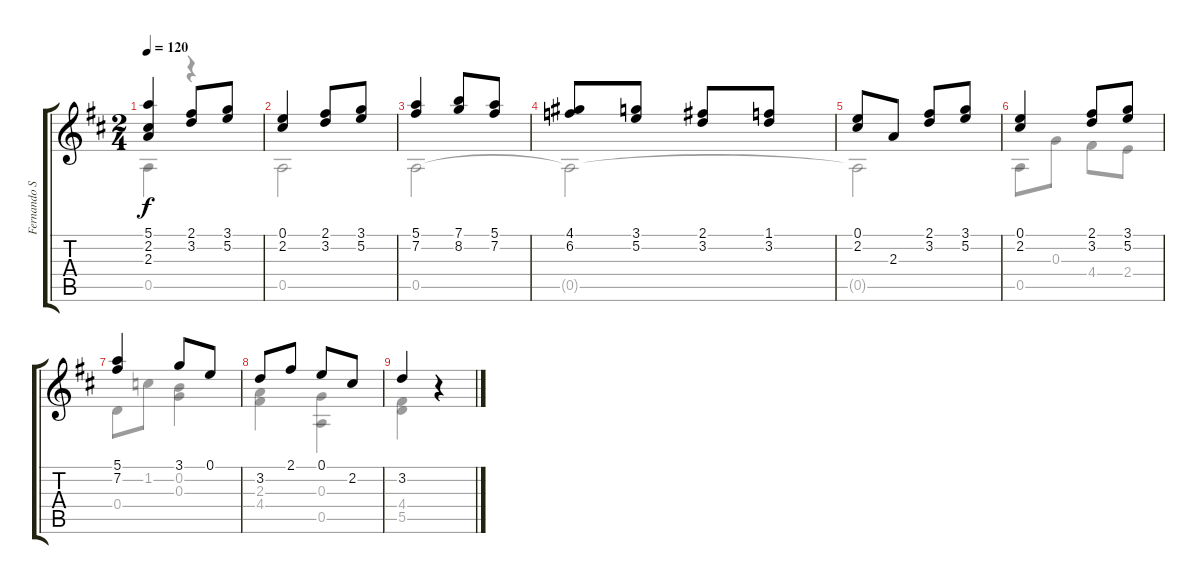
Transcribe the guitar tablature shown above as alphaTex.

\track ("Fernando Sor" "Fernando S") {instrument acousticguitarnylon}
\staff {score tabs}
\tuning (E4 B3 G3 D3 A2 E2) {hide}
\voice
\ts (2 4)
\tempo 120
\clef g2
\ks d
(5.1 2.2 2.3).4{dy f} (2.1 3.2).8 (3.1 5.2).8 |
(0.1 2.2).4 (2.1 3.2).8 (3.1 5.2).8 |
(5.1 7.2).4 (7.1 8.2).8 (5.1 7.2).8 |
(4.1 6.2).8 (3.1 5.2).8 (2.1 3.2).8 (1.1 3.2).8 |
(0.1 2.2).8 2.3.8 (2.1 3.2).8 (3.1 5.2).8 |
(0.1 2.2).4 (2.1 3.2).8 (3.1 5.2).8 |
(5.1 7.2).4 3.1.8 0.1.8 |
3.2.8 2.1.8 0.1.8 2.2.8 |
3.2.4 r.4
\voice
\clef g2
\ottava regular
\simile none
\ks d
0.5{t}.4{dy f} r.4 |
0.5.2 |
0.5.2 |
0.5{t}.2 |
0.5{t}.2 |
0.5.8 0.3.8 4.4.8 2.4.8 |
0.4.8 1.2.8 (0.2 0.3).4 |
(2.3 4.4).4 (0.3 0.5).4 |
(4.4 5.5).4 r.4
